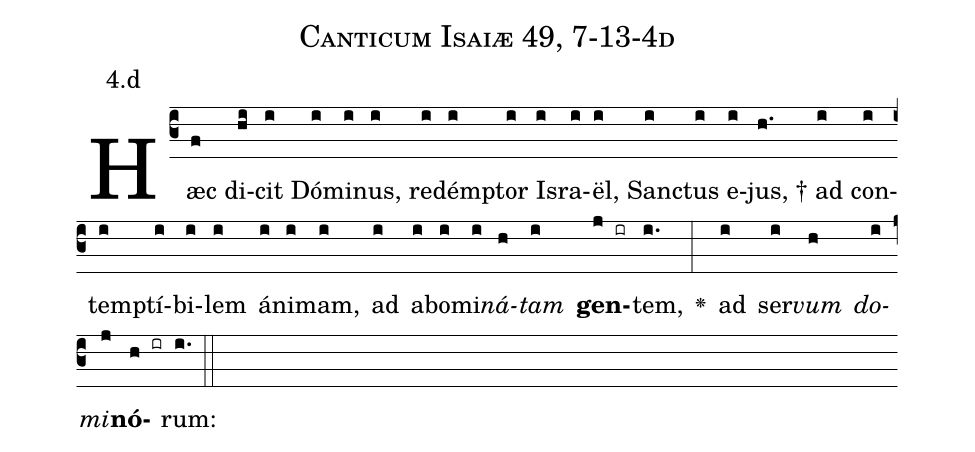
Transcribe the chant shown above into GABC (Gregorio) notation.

name: Canticum Isaiæ 49, 7-13-4d;
annotation: 4.d;
%%
(c3)Hæc(f) di(hi)cit(i) Dó(i)mi(i)nus,(i) re(i)dém(i)ptor(i) Is(i)ra(i)ël,(i) San(i)ctus(i) e(i)jus, †(h.) ad(i) con(i)tem(i)ptí(i)bi(i)lem(i) á(i)ni(i)mam,(i) ad(i) a(i)bo(i)mi(i)<i>ná</i>(h)<i>tam</i>(i) <b>gen</b>(j ir)tem,(i.) <v>\greheightstar</v>(:) ad(i) ser(i)<i>vum</i>(h) <i>do</i>(i)<i>mi</i>(j)<b>nó</b>(h ir)rum:(i.) (::)


%E(i) u(h) o(i) u(j) a(h) e.(i.) (::)
